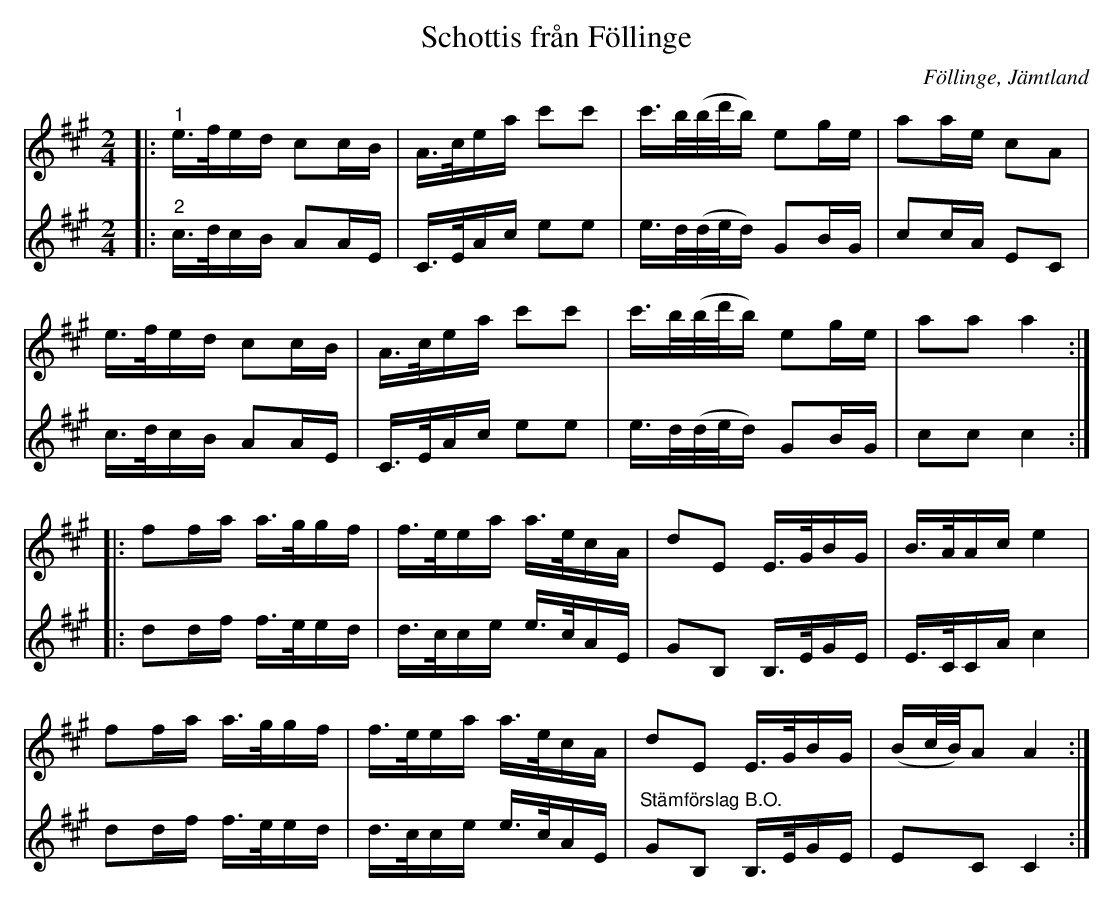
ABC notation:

X:1
T:Schottis från Föllinge
O:Föllinge, Jämtland
L:1/16
M:2/4
K:A
V:1
|:"^1" e>fed c2cB | A>cea c'2c'2 | c'>b(b/d'/b) e2ge | a2ae c2A2 |
e>fed c2cB | A>cea c'2c'2 | c'>b(b/d'/b) e2ge | a2a2 a4 ::
f2fa a>ggf | f>eea a>ecA | d2E2 E>GBG | B>AAc e4 |
f2fa a>ggf | f>eea a>ecA | d2E2 E>GBG | (Bc/B/)A2 A4 :|
V:2
|:"^2" c>dcB A2AE | C>EAc e2e2 | e>d(d/e/d) G2BG | c2cA E2C2 |
c>dcB A2AE | C>EAc e2e2 | e>d(d/e/d) G2BG | c2c2 c4 ::
d2df f>eed | d>cce e>cAE | G2B,2 B,>EGE | E>CCA c4 |
d2df f>eed | d>cce e>cAE |"^Stämförslag B.O." G2B,2 B,>EGE | E2C2 C4 :|
